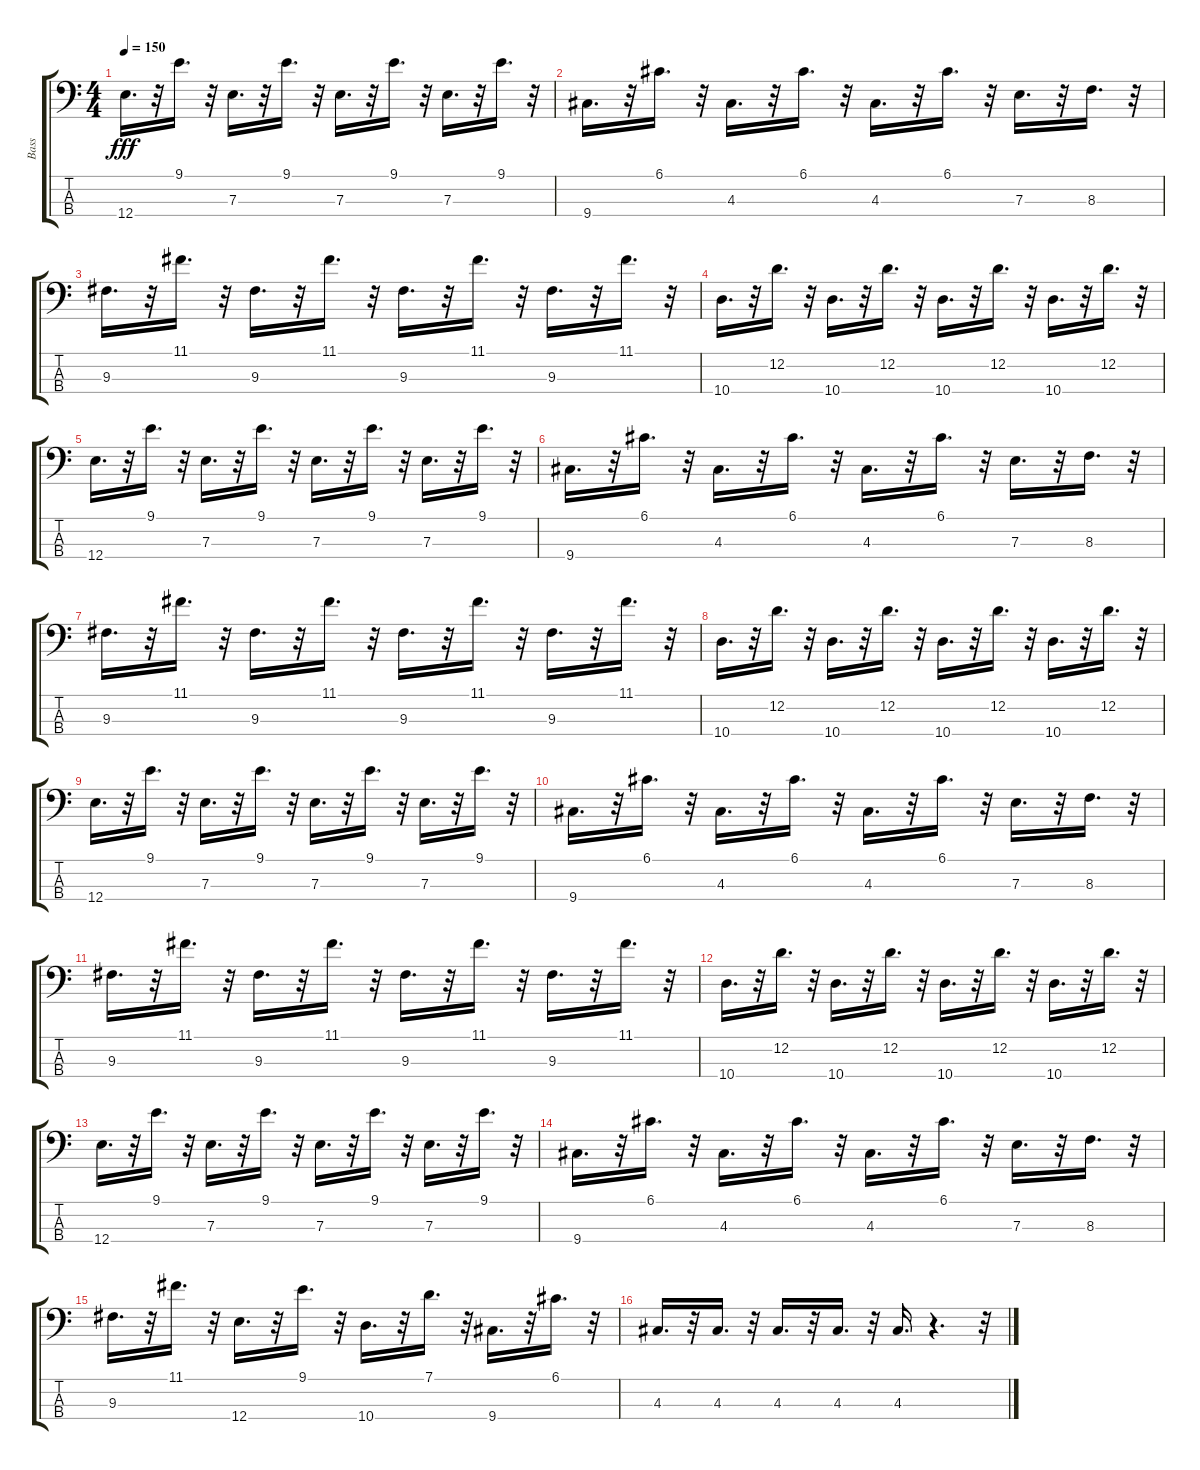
\track ("Bass" "Bass") {instrument electricbassfinger}
\staff {score tabs}
\tuning (G2 D2 A1 E1) {hide}
\ts (4 4)
\tempo 150
\clef f4
\ks c
12.4.16{d dy fff} r.32 9.1.16{d} r.32 7.3.16{d} r.32 9.1.16{d} r.32 7.3.16{d} r.32 9.1.16{d} r.32 7.3.16{d} r.32 9.1.16{d} r.32 |
9.4.16{d} r.32 6.1.16{d} r.32 4.3.16{d} r.32 6.1.16{d} r.32 4.3.16{d} r.32 6.1.16{d} r.32 7.3.16{d} r.32 8.3.16{d} r.32 |
9.3.16{d} r.32 11.1.16{d} r.32 9.3.16{d} r.32 11.1.16{d} r.32 9.3.16{d} r.32 11.1.16{d} r.32 9.3.16{d} r.32 11.1.16{d} r.32 |
10.4.16{d} r.32 12.2.16{d} r.32 10.4.16{d} r.32 12.2.16{d} r.32 10.4.16{d} r.32 12.2.16{d} r.32 10.4.16{d} r.32 12.2.16{d} r.32 |
12.4.16{d} r.32 9.1.16{d} r.32 7.3.16{d} r.32 9.1.16{d} r.32 7.3.16{d} r.32 9.1.16{d} r.32 7.3.16{d} r.32 9.1.16{d} r.32 |
9.4.16{d} r.32 6.1.16{d} r.32 4.3.16{d} r.32 6.1.16{d} r.32 4.3.16{d} r.32 6.1.16{d} r.32 7.3.16{d} r.32 8.3.16{d} r.32 |
9.3.16{d} r.32 11.1.16{d} r.32 9.3.16{d} r.32 11.1.16{d} r.32 9.3.16{d} r.32 11.1.16{d} r.32 9.3.16{d} r.32 11.1.16{d} r.32 |
10.4.16{d} r.32 12.2.16{d} r.32 10.4.16{d} r.32 12.2.16{d} r.32 10.4.16{d} r.32 12.2.16{d} r.32 10.4.16{d} r.32 12.2.16{d} r.32 |
12.4.16{d} r.32 9.1.16{d} r.32 7.3.16{d} r.32 9.1.16{d} r.32 7.3.16{d} r.32 9.1.16{d} r.32 7.3.16{d} r.32 9.1.16{d} r.32 |
9.4.16{d} r.32 6.1.16{d} r.32 4.3.16{d} r.32 6.1.16{d} r.32 4.3.16{d} r.32 6.1.16{d} r.32 7.3.16{d} r.32 8.3.16{d} r.32 |
9.3.16{d} r.32 11.1.16{d} r.32 9.3.16{d} r.32 11.1.16{d} r.32 9.3.16{d} r.32 11.1.16{d} r.32 9.3.16{d} r.32 11.1.16{d} r.32 |
10.4.16{d} r.32 12.2.16{d} r.32 10.4.16{d} r.32 12.2.16{d} r.32 10.4.16{d} r.32 12.2.16{d} r.32 10.4.16{d} r.32 12.2.16{d} r.32 |
12.4.16{d} r.32 9.1.16{d} r.32 7.3.16{d} r.32 9.1.16{d} r.32 7.3.16{d} r.32 9.1.16{d} r.32 7.3.16{d} r.32 9.1.16{d} r.32 |
9.4.16{d} r.32 6.1.16{d} r.32 4.3.16{d} r.32 6.1.16{d} r.32 4.3.16{d} r.32 6.1.16{d} r.32 7.3.16{d} r.32 8.3.16{d} r.32 |
9.3.16{d} r.32 11.1.16{d} r.32 12.4.16{d} r.32 9.1.16{d} r.32 10.4.16{d} r.32 7.1.16{d} r.32 9.4.16{d} r.32 6.1.16{d} r.32 |
4.3.16{d} r.32 4.3.16{d} r.32 4.3.16{d} r.32 4.3.16{d} r.32 4.3.16{d} r.4{d} r.32
